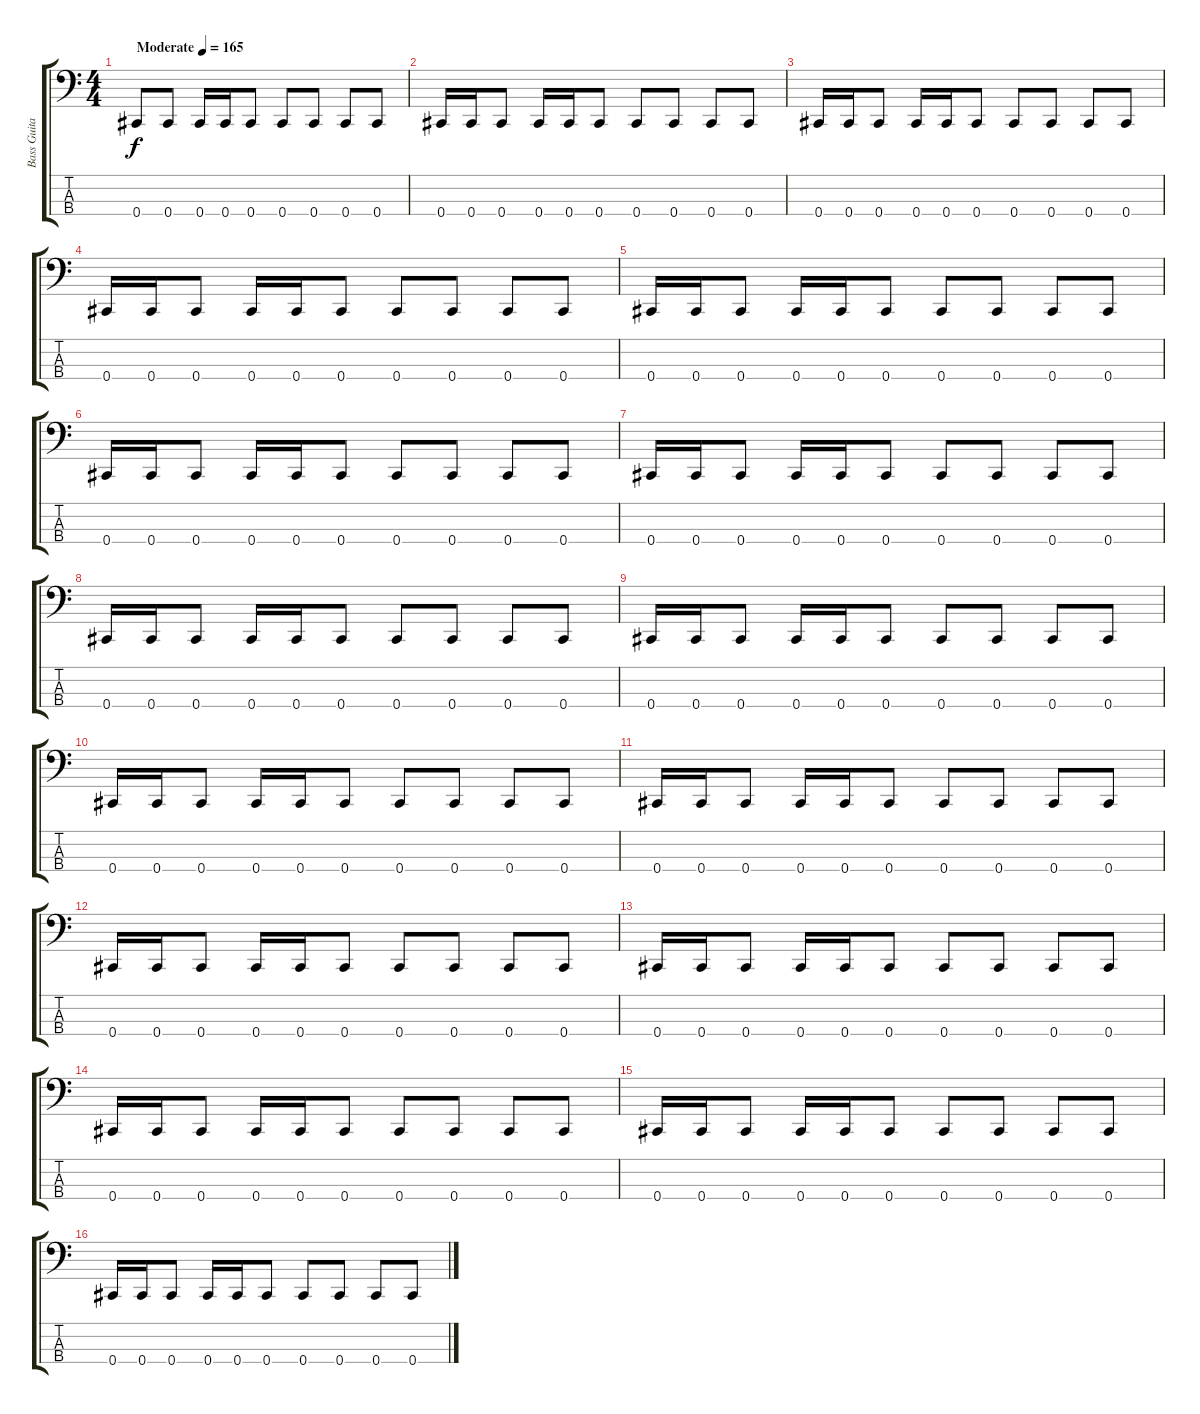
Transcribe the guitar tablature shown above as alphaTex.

\track ("Bass Guitar" "Bass Guita") {instrument electricbasspick}
\staff {score tabs}
\tuning (Gb2 Db2 Ab1 Db1) {hide}
\ts (4 4)
\tempo (165 "Moderate")
\clef f4
\ks c
0.4.8{dy f instrument electricbasspick} 0.4.8 0.4.16 0.4.16 0.4.8 0.4.8 0.4.8 0.4.8 0.4.8 |
0.4.16 0.4.16 0.4.8 0.4.16 0.4.16 0.4.8 0.4.8 0.4.8 0.4.8 0.4.8 |
0.4.16 0.4.16 0.4.8 0.4.16 0.4.16 0.4.8 0.4.8 0.4.8 0.4.8 0.4.8 |
0.4.16 0.4.16 0.4.8 0.4.16 0.4.16 0.4.8 0.4.8 0.4.8 0.4.8 0.4.8 |
0.4.16 0.4.16 0.4.8 0.4.16 0.4.16 0.4.8 0.4.8 0.4.8 0.4.8 0.4.8 |
0.4.16 0.4.16 0.4.8 0.4.16 0.4.16 0.4.8 0.4.8 0.4.8 0.4.8 0.4.8 |
0.4.16 0.4.16 0.4.8 0.4.16 0.4.16 0.4.8 0.4.8 0.4.8 0.4.8 0.4.8 |
0.4.16 0.4.16 0.4.8 0.4.16 0.4.16 0.4.8 0.4.8 0.4.8 0.4.8 0.4.8 |
0.4.16 0.4.16 0.4.8 0.4.16 0.4.16 0.4.8 0.4.8 0.4.8 0.4.8 0.4.8 |
0.4.16 0.4.16 0.4.8 0.4.16 0.4.16 0.4.8 0.4.8 0.4.8 0.4.8 0.4.8 |
0.4.16 0.4.16 0.4.8 0.4.16 0.4.16 0.4.8 0.4.8 0.4.8 0.4.8 0.4.8 |
0.4.16 0.4.16 0.4.8 0.4.16 0.4.16 0.4.8 0.4.8 0.4.8 0.4.8 0.4.8 |
0.4.16 0.4.16 0.4.8 0.4.16 0.4.16 0.4.8 0.4.8 0.4.8 0.4.8 0.4.8 |
0.4.16 0.4.16 0.4.8 0.4.16 0.4.16 0.4.8 0.4.8 0.4.8 0.4.8 0.4.8 |
0.4.16 0.4.16 0.4.8 0.4.16 0.4.16 0.4.8 0.4.8 0.4.8 0.4.8 0.4.8 |
0.4.16 0.4.16 0.4.8 0.4.16 0.4.16 0.4.8 0.4.8 0.4.8 0.4.8 0.4.8
